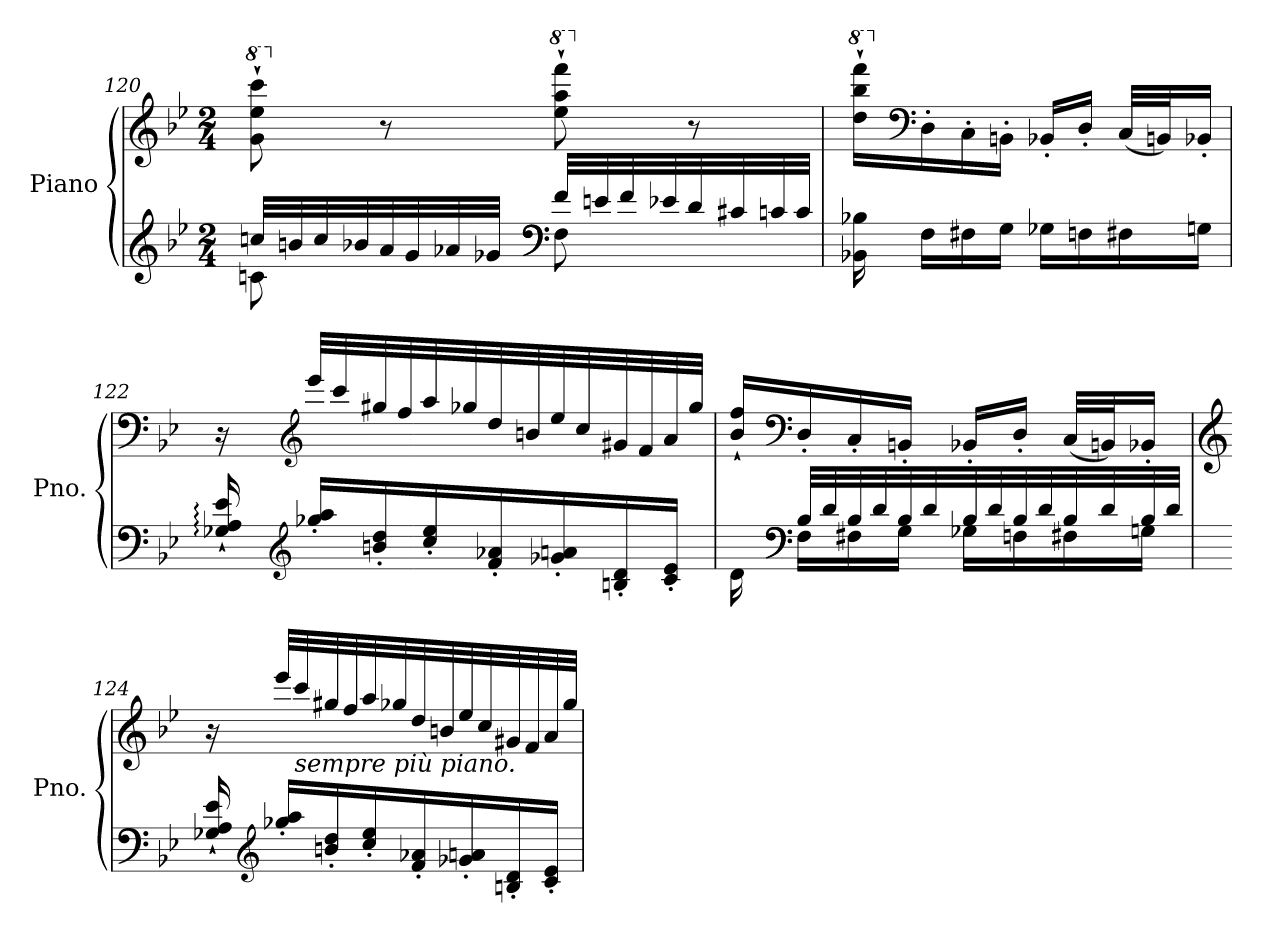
**kern	**kern
*part1	*part1
*staff2	*staff1
*I"Piano	*
*I'Pno.	*
!!LO:LB:g=z
*clefG2	*clefG2
*k[b-e-]	*k[b-e-]
*M2/4	*M2/4
=120	=120
*^	*
*	*	*8va
32ccn/LLL	8cn\	8gg\` 8eee-\` 8cccc\`
32bn/	.	.
32cc/	.	.
32b-X/	.	.
*	*	*X8va
32a/	8ryy	8r
32g/	.	.
32a-X/	.	.
32g-X/JJJ	.	.
*clefF4	*	*
*	*	*8va
32f/LLL	8F\	8eee-\` 8aaa\` 8ffff\`
32en/	.	.
32f/	.	.
32e-X/	.	.
*	*	*X8va
32d/	8ryy	8r
32c#X/	.	.
32cn/	.	.
32c/JJJ	.	.
*v	*v	*
!!LO:LB:g=z
=121	=121
*	*8va
16BB-X\ 16B-X\	16ddd\` 16bbb-\` 16ffff\`LL
*	*clefF4
*	*X8va
16F\LL	16D'\
16F#X\	16C'\
16G\JJ	16BBn'\JJ
16G-X\LL	16BB-X'/LL
16Fn\	16D'/JJ
16F#X\	(<32C/LLL
.	32BBni/J)
16Gn\JJ	16BB-X'/JJ
=122	=122
16G-X/:` 16A/:` 16e-/:`	16r
*clefG2	*clefG2
16gg-X/' 16aa/'LL	32eee-/LLL
.	32ccc/
16bn/' 16dd/'	32gg#X/
.	32ff/
16cc/' 16ee-/'	32aa/
.	32gg-X/
16f/' 16a-X/'	32dd/
.	32bn/
16g-X/' 16an/'	32ee-/
.	32cc/
16Bn/' 16d/'	32g#X/
.	32f/
16c/' 16e-/'JJ	32a/
.	32gg-/JJJ
!!LO:LB:g=z
=123	=123
*^	*
16d\	16ryy	16b-/` 16ff/`LL
*clefF4	*	*clefF4
16F\LL	32B-/LLL	16D'/
.	32d/	.
16F#X\	32B-/	16C'/
.	32d/	.
16G\JJ	32B-/	16BBn'/JJ
.	32d/	.
16G-X\LL	32B-/	16BB-X'/LL
.	32d/	.
16Fn\	32B-/	16D'/JJ
.	32d/	.
16F#X\	32B-/	(<32C/LLL
.	32d/	32BBni/J)
16Gn\JJ	32B-/	16BB-X'/JJ
.	32d/JJJ	.
*v	*v	*
!!LO:PB:g=z
=124	=124
*	*clefG2
16G-X/` 16A/` 16e-/`	16r
*clefG2	*
16gg-X/' 16aa/'LL	32eee-/LLL
!	!LO:TX:b:i:t=sempre più piano.
.	32ccc/
16bn/' 16dd/'	32gg#X/
.	32ff/
16cc/' 16ee-/'	32aa/
.	32gg-X/
16f/' 16a-X/'	32dd/
.	32bn/
16g-X/' 16an/'	32ee-/
.	32cc/
16Bn/' 16d/'	32g#X/
.	32f/
16c/' 16e-/'JJ	32a/
.	32gg-/JJJ
=	=
*-	*-
